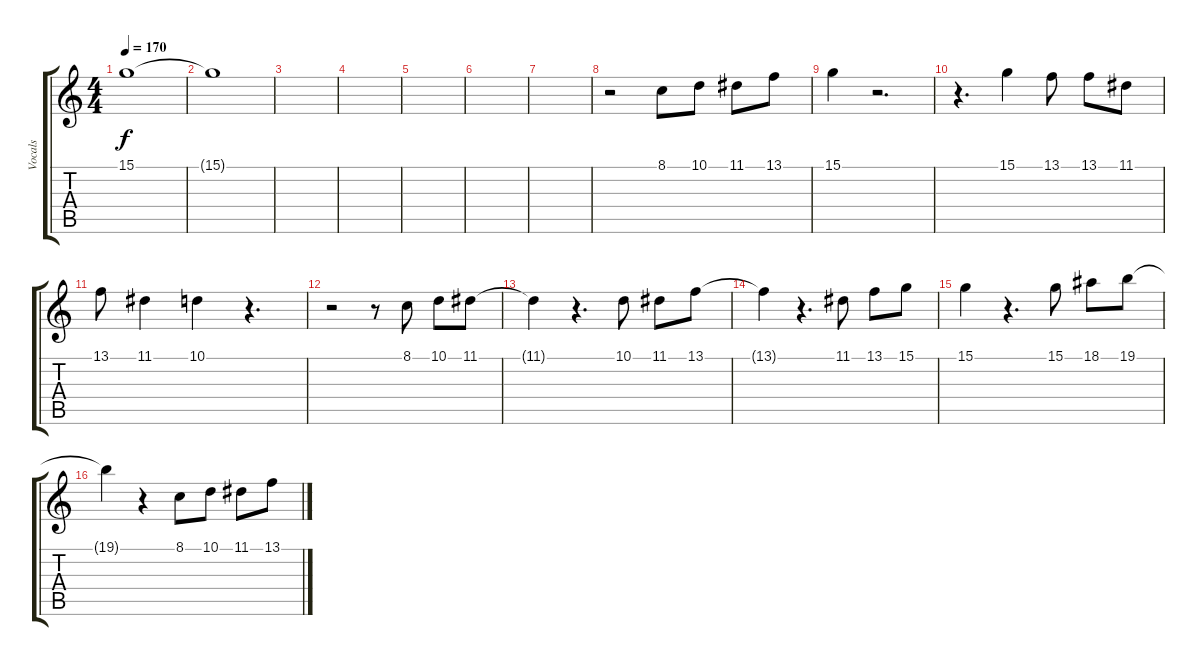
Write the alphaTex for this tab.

\track ("Vocals" "Vocals") {instrument lead6voice}
\staff {score tabs}
\tuning (E4 B3 G3 D3 A2 E2) {hide}
\ts (4 4)
\tempo 170
\clef g2
\ks c
15.1.1{dy f} |
15.1{t}.1{volume 0} |
|
|
|
|
|
r.2 8.1.8{volume 16} 10.1.8 11.1.8 13.1.8 |
15.1.4 r.2{d} |
r.4{d} 15.1.4 13.1.8 13.1.8 11.1.8 |
13.1.8 11.1.4 10.1.4 r.4{d} |
r.2 r.8 8.1.8 10.1.8 11.1.8 |
11.1{t}.4 r.4{d} 10.1.8 11.1.8 13.1.8 |
13.1{t}.4 r.4{d} 11.1.8 13.1.8 15.1.8 |
15.1.4 r.4{d} 15.1.8 18.1.8 19.1.8 |
19.1{t}.4 r.4 8.1.8 10.1.8 11.1.8 13.1.8
